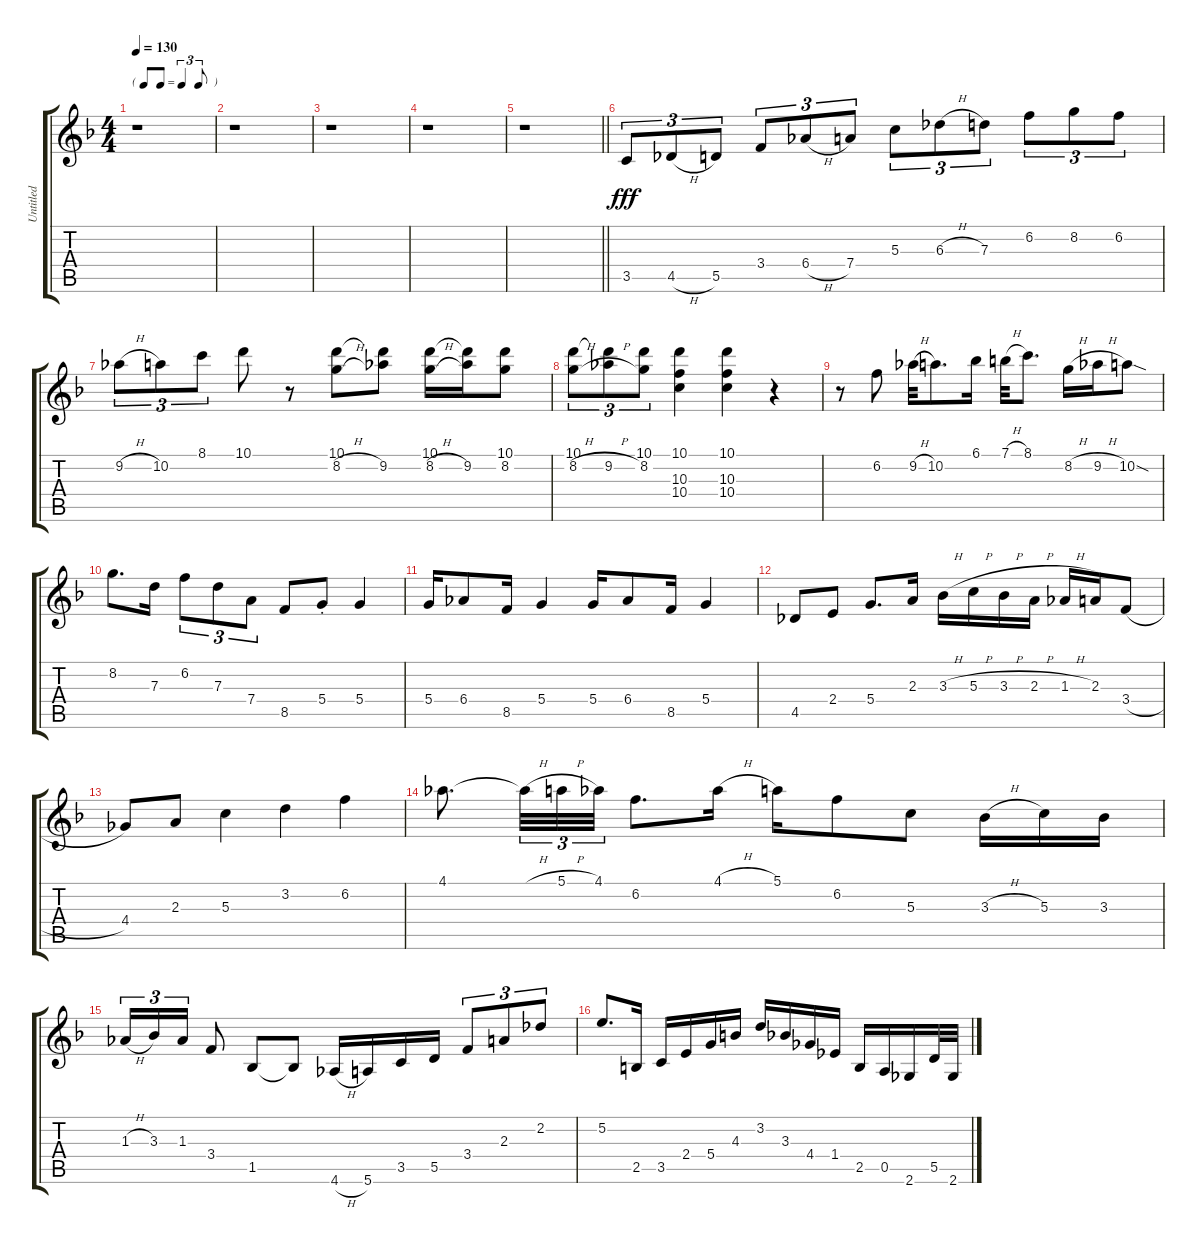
\track ("Untitled" "Untitled") {instrument acousticguitarsteel}
\staff {score tabs}
\tuning (E4 B3 G3 D3 A2 E2) {hide}
\ts (4 4)
\tf triplet8th
\tempo 130
\clef g2
\ks f
r.1{dy fff} |
r.1 |
r.1 |
r.1 |
\barLineRight lightlight
r.1 |
3.5.8{tu (3 2)} 4.5{h}.8{tu (3 2)} 5.5.8{tu (3 2)} 3.4.8{tu (3 2)} 6.4{h}.8{tu (3 2)} 7.4.8{tu (3 2)} 5.3.8{tu (3 2)} 6.3{h}.8{tu (3 2)} 7.3.8{tu (3 2)} 6.2.8{tu (3 2)} 8.2.8{tu (3 2)} 6.2.8{tu (3 2)} |
9.2{h}.8{tu (3 2)} 10.2.8{tu (3 2)} 8.1.8{tu (3 2)} 10.1.8 r.8 (10.1 8.2{h}).8 (10.1{t} 9.2).8 (10.1 8.2{h}).16 (10.1{t} 9.2).16 (10.1 8.2).8 |
(10.1 8.2{h}).8{tu (3 2)} (10.1{t} 9.2{h}).8{tu (3 2)} (10.1 8.2).8{tu (3 2)} (10.1 10.3 10.4).4 (10.1 10.3 10.4).4 r.4 |
r.8 6.2.8 9.2{h}.32 10.2.8{d} 6.1.16 7.1{h}.32 8.1.8{d} 8.2{h}.16 9.2{h}.16 10.2{sod}.8 |
8.2.8{d} 7.3.16 6.2.8{tu (3 2)} 7.3.8{tu (3 2)} 7.4.8{tu (3 2)} 8.5.8 5.4{st}.8 5.4.4 |
5.4.16 6.4.8 8.5.16 5.4.4 5.4.16 6.4.8 8.5.16 5.4.4 |
4.5.8 2.4.8 5.4.8{d} 2.3.16 3.3{h}.16 5.3{h}.16 3.3{h}.16 2.3{h}.16 1.3{h}.16 2.3.16 3.4{h}.8 |
4.4.8 2.3.8 5.3.4 3.2.4 6.2.4 |
4.1.8{d} 4.1{h t}.32{tu (3 2)} 5.1{h}.32{tu (3 2)} 4.1.32{tu (3 2)} 6.2.8{d} 4.1{h}.16 5.1.16 6.2.8 5.3.8 3.3{h}.16 5.3.16 3.3.16 |
1.3{h}.16{tu (3 2)} 3.3.16{tu (3 2)} 1.3.16{tu (3 2)} 3.4.8 1.5.8 1.5{t}.8 4.6{h}.16 5.6.16 3.5.16 5.5.16 3.4.8{tu (3 2)} 2.3.8{tu (3 2)} 2.2.8{tu (3 2)} |
5.2.8{d} 2.5.16 3.5.16 2.4.16 5.4.16 4.3.16 3.2.16 3.3.16 4.4.16 1.4.16 2.5.16 0.5.16 2.6.16 5.5.32 2.6.32
